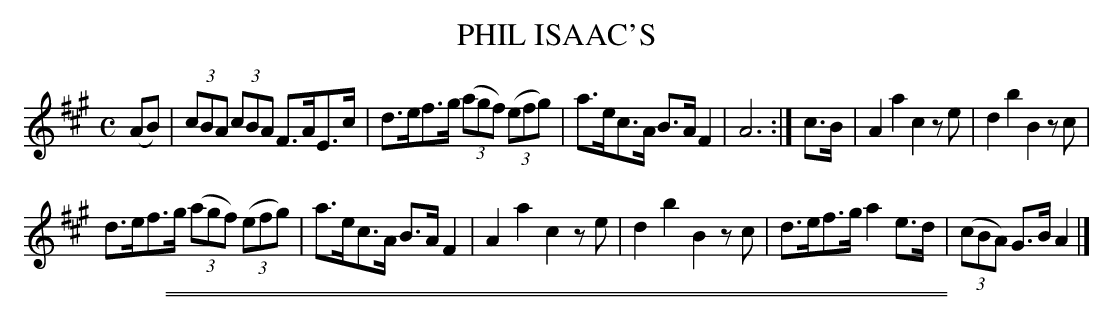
X:1
T: PHIL ISAAC'S
M: C
L: 1/8
K: A
(AB) |\
(3cBA (3cBA F>AE>c | d>ef>g (3(agf) (3(efg) |\
a>ec>A B>AF2 | A6 :|\
c>B |\
A2a2 c2ze | d2b2 B2zc |
d>ef>g (3(agf) (3(efg) | a>ec>A B>AF2 |\
A2a2 c2ze | d2b2 B2zc |\
d>ef>g a2e>d | (3(cBA) G>B A2 |]
